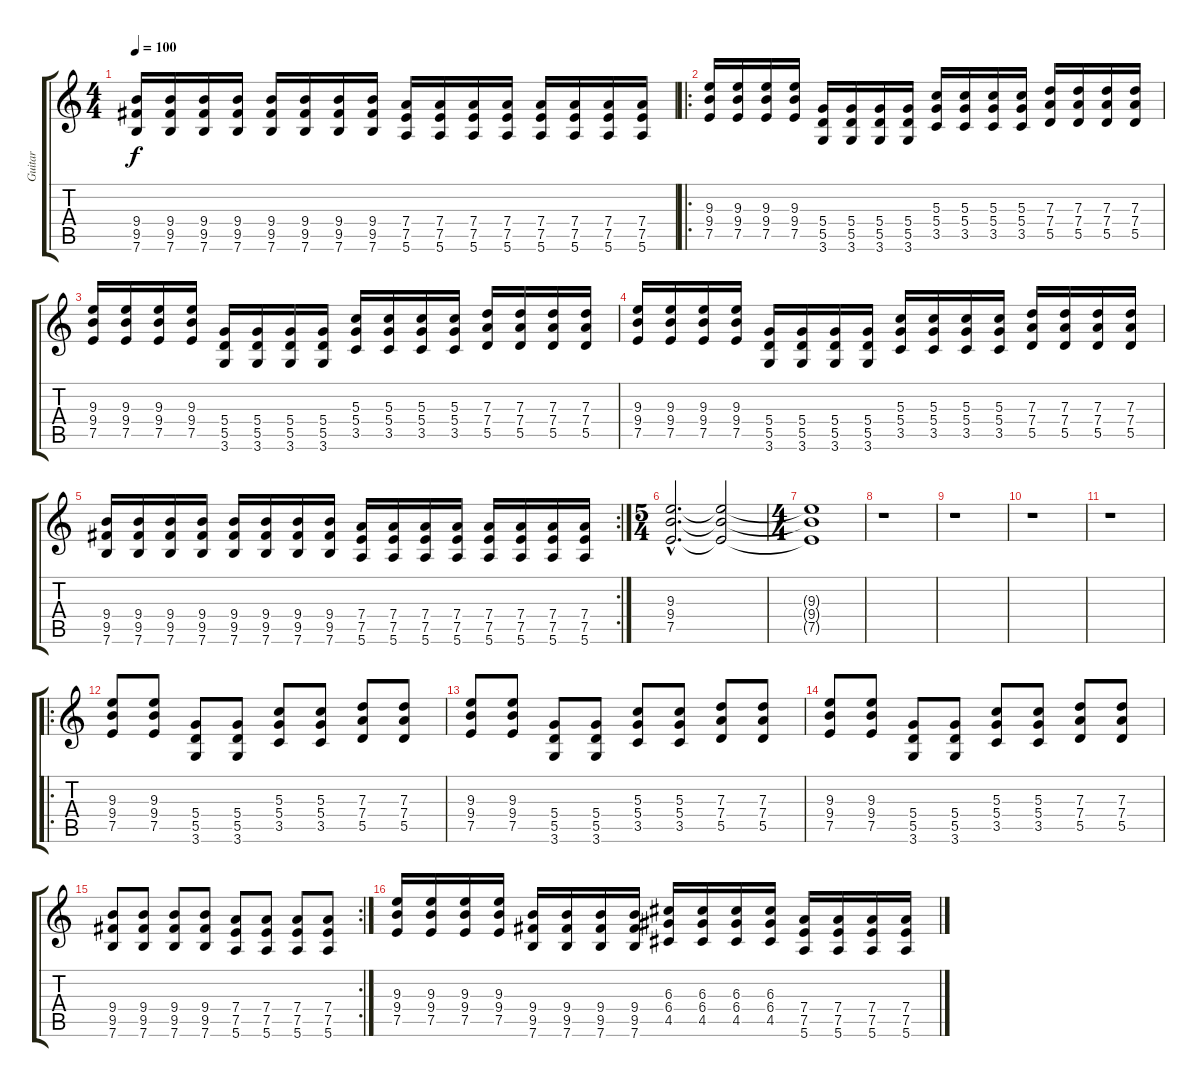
\track ("Guitar" "Guitar") {instrument distortionguitar}
\staff {score tabs}
\tuning (E4 B3 G3 D3 A2 E2) {hide}
\ts (4 4)
\tempo 100
\clef g2
\ks c
(9.4 9.5 7.6).16{dy f} (9.4 9.5 7.6).16 (9.4 9.5 7.6).16 (9.4 9.5 7.6).16 (9.4 9.5 7.6).16 (9.4 9.5 7.6).16 (9.4 9.5 7.6).16 (9.4 9.5 7.6).16 (7.4 7.5 5.6).16 (7.4 7.5 5.6).16 (7.4 7.5 5.6).16 (7.4 7.5 5.6).16 (7.4 7.5 5.6).16 (7.4 7.5 5.6).16 (7.4 7.5 5.6).16 (7.4 7.5 5.6).16 |
\ro
(9.3 9.4 7.5).16 (9.3 9.4 7.5).16 (9.3 9.4 7.5).16 (9.3 9.4 7.5).16 (5.4 5.5 3.6).16 (5.4 5.5 3.6).16 (5.4 5.5 3.6).16 (5.4 5.5 3.6).16 (5.3 5.4 3.5).16 (5.3 5.4 3.5).16 (5.3 5.4 3.5).16 (5.3 5.4 3.5).16 (7.3 7.4 5.5).16 (7.3 7.4 5.5).16 (7.3 7.4 5.5).16 (7.3 7.4 5.5).16 |
(9.3 9.4 7.5).16 (9.3 9.4 7.5).16 (9.3 9.4 7.5).16 (9.3 9.4 7.5).16 (5.4 5.5 3.6).16 (5.4 5.5 3.6).16 (5.4 5.5 3.6).16 (5.4 5.5 3.6).16 (5.3 5.4 3.5).16 (5.3 5.4 3.5).16 (5.3 5.4 3.5).16 (5.3 5.4 3.5).16 (7.3 7.4 5.5).16 (7.3 7.4 5.5).16 (7.3 7.4 5.5).16 (7.3 7.4 5.5).16 |
(9.3 9.4 7.5).16 (9.3 9.4 7.5).16 (9.3 9.4 7.5).16 (9.3 9.4 7.5).16 (5.4 5.5 3.6).16 (5.4 5.5 3.6).16 (5.4 5.5 3.6).16 (5.4 5.5 3.6).16 (5.3 5.4 3.5).16 (5.3 5.4 3.5).16 (5.3 5.4 3.5).16 (5.3 5.4 3.5).16 (7.3 7.4 5.5).16 (7.3 7.4 5.5).16 (7.3 7.4 5.5).16 (7.3 7.4 5.5).16 |
\rc 2
(9.4 9.5 7.6).16 (9.4 9.5 7.6).16 (9.4 9.5 7.6).16 (9.4 9.5 7.6).16 (9.4 9.5 7.6).16 (9.4 9.5 7.6).16 (9.4 9.5 7.6).16 (9.4 9.5 7.6).16 (7.4 7.5 5.6).16 (7.4 7.5 5.6).16 (7.4 7.5 5.6).16 (7.4 7.5 5.6).16 (7.4 7.5 5.6).16 (7.4 7.5 5.6).16 (7.4 7.5 5.6).16 (7.4 7.5 5.6).16 |
\ts (5 4)
(9.3{hac} 9.4{hac} 7.5{hac}).2{d} (9.3{t} 9.4{t} 7.5{t}).2 |
\ts (4 4)
(9.3{t} 9.4{t} 7.5{t}).1 |
r.1 |
r.1 |
r.1 |
r.1 |
\ro
(9.3 9.4 7.5).8 (9.3 9.4 7.5).8 (5.4 5.5 3.6).8 (5.4 5.5 3.6).8 (5.3 5.4 3.5).8 (5.3 5.4 3.5).8 (7.3 7.4 5.5).8 (7.3 7.4 5.5).8 |
(9.3 9.4 7.5).8 (9.3 9.4 7.5).8 (5.4 5.5 3.6).8 (5.4 5.5 3.6).8 (5.3 5.4 3.5).8 (5.3 5.4 3.5).8 (7.3 7.4 5.5).8 (7.3 7.4 5.5).8 |
(9.3 9.4 7.5).8 (9.3 9.4 7.5).8 (5.4 5.5 3.6).8 (5.4 5.5 3.6).8 (5.3 5.4 3.5).8 (5.3 5.4 3.5).8 (7.3 7.4 5.5).8 (7.3 7.4 5.5).8 |
\rc 2
(9.4 9.5 7.6).8 (9.4 9.5 7.6).8 (9.4 9.5 7.6).8 (9.4 9.5 7.6).8 (7.4 7.5 5.6).8 (7.4 7.5 5.6).8 (7.4 7.5 5.6).8 (7.4 7.5 5.6).8 |
(9.3 9.4 7.5).16 (9.3 9.4 7.5).16 (9.3 9.4 7.5).16 (9.3 9.4 7.5).16 (9.4 9.5 7.6).16 (9.4 9.5 7.6).16 (9.4 9.5 7.6).16 (9.4 9.5 7.6).16 (6.3 6.4 4.5).16 (6.3 6.4 4.5).16 (6.3 6.4 4.5).16 (6.3 6.4 4.5).16 (7.4 7.5 5.6).16 (7.4 7.5 5.6).16 (7.4 7.5 5.6).16 (7.4 7.5 5.6).16
